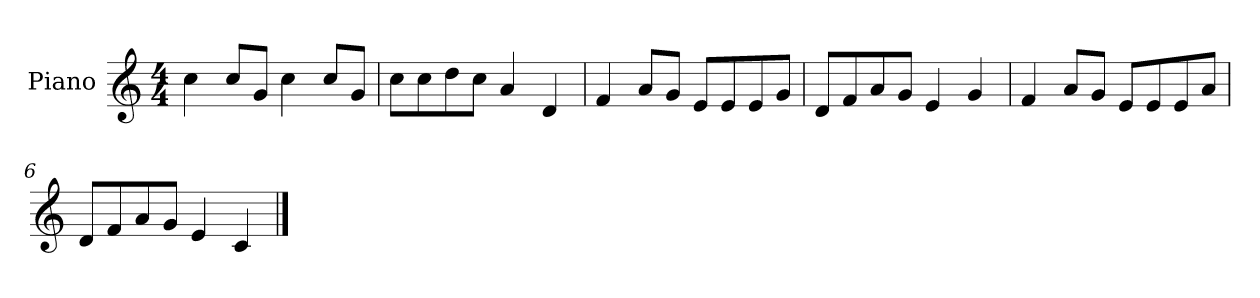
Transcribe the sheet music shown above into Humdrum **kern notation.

**kern
*part1
*staff1
*I"Piano
*I'P-no
*clefG2
*k[]
*M4/4
*MM90
=1
4cc\
8cc/L
8g/J
4cc\
8cc/L
8g/J
=2
8cc\L
8cc\
8dd\
8cc\J
4a/
4d/
=3
4f/
8a/L
8g/J
8e/L
8e/
8e/
8g/J
=4
8d/L
8f/
8a/
8g/J
4e/
4g/
=5
4f/
8a/L
8g/J
8e/L
8e/
8e/
8a/J
=6
8d/L
8f/
8a/
8g/J
4e/
4c/
==
*-
